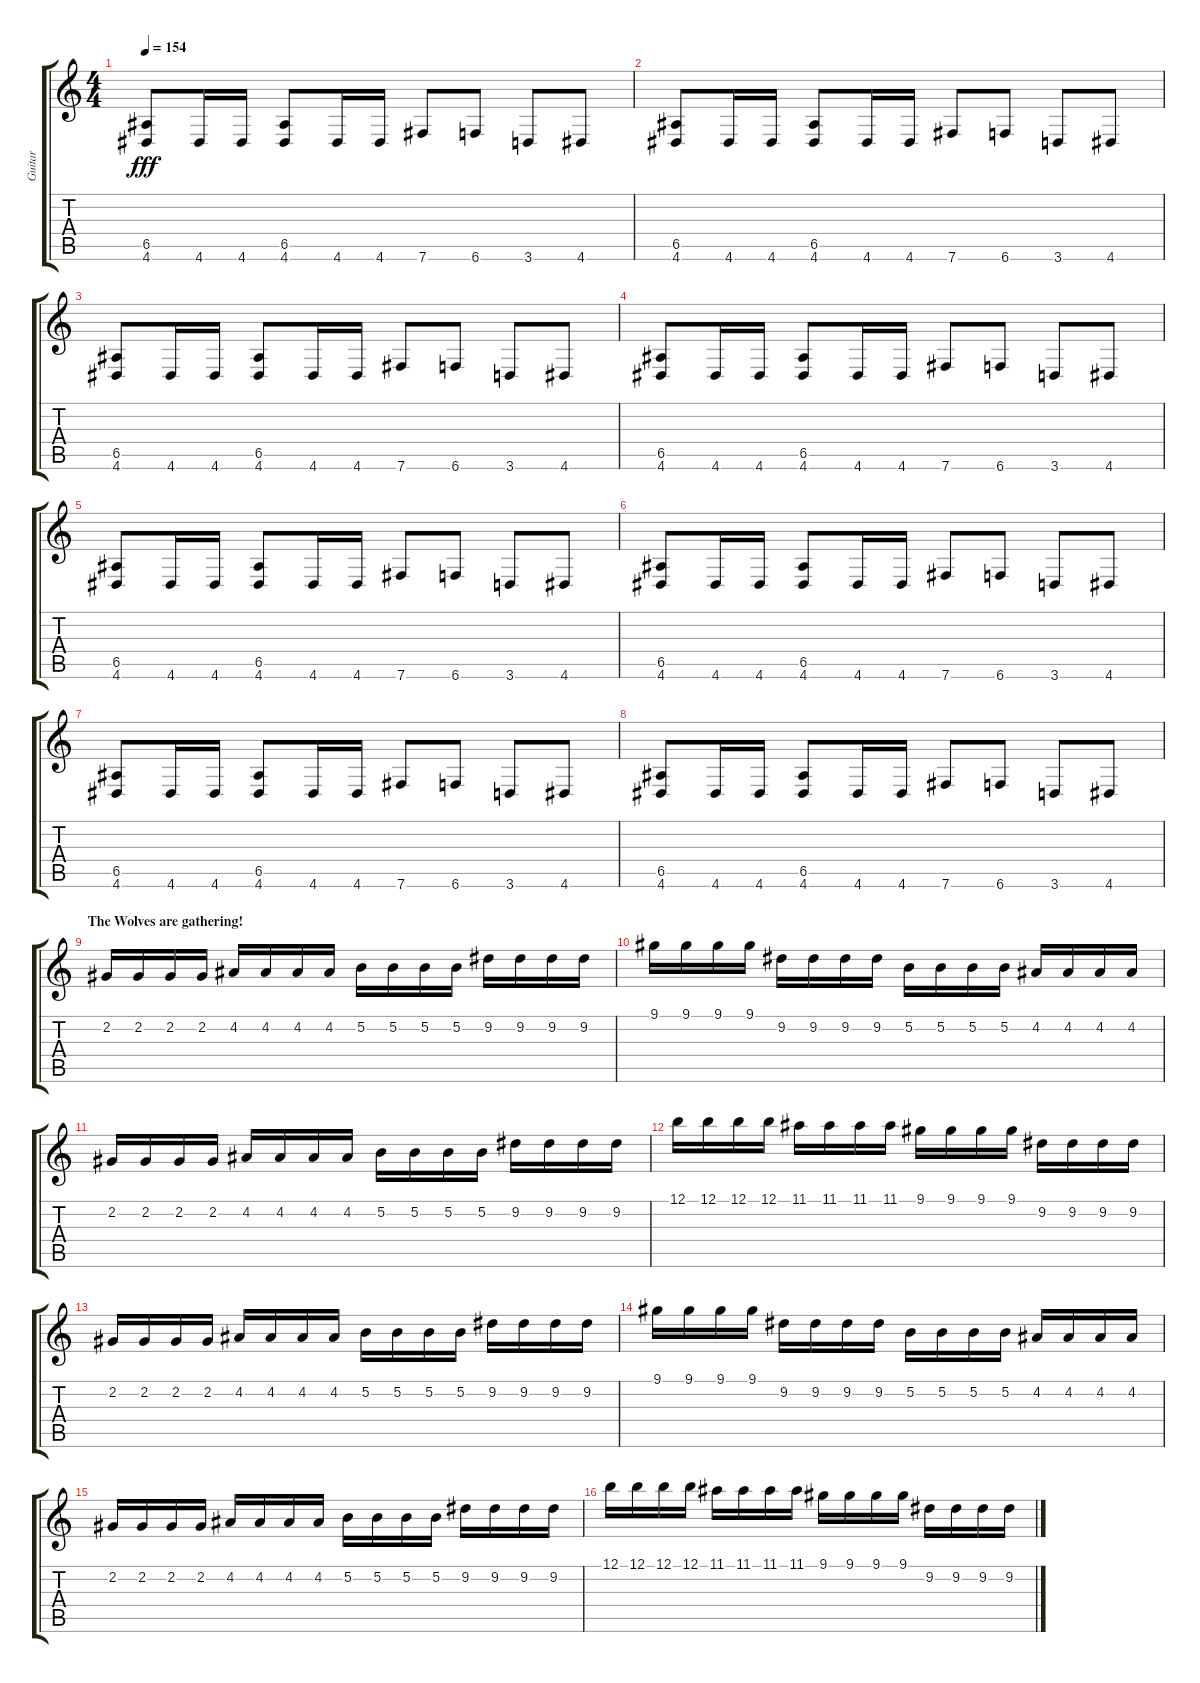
\track ("Guitar" "Guitar") {instrument distortionguitar}
\staff {score tabs}
\tuning (B3 Gb3 D3 A2 E2 B1) {hide}
\ts (4 4)
\tempo 154
\clef g2
\ks c
(6.5 4.6).8{dy fff} 4.6.16 4.6.16 (6.5 4.6).8 4.6.16 4.6.16 7.6.8 6.6.8 3.6.8 4.6.8 |
(6.5 4.6).8 4.6.16 4.6.16 (6.5 4.6).8 4.6.16 4.6.16 7.6.8 6.6.8 3.6.8 4.6.8 |
(6.5 4.6).8 4.6.16 4.6.16 (6.5 4.6).8 4.6.16 4.6.16 7.6.8 6.6.8 3.6.8 4.6.8 |
(6.5 4.6).8 4.6.16 4.6.16 (6.5 4.6).8 4.6.16 4.6.16 7.6.8 6.6.8 3.6.8 4.6.8 |
(6.5 4.6).8 4.6.16 4.6.16 (6.5 4.6).8 4.6.16 4.6.16 7.6.8 6.6.8 3.6.8 4.6.8 |
(6.5 4.6).8 4.6.16 4.6.16 (6.5 4.6).8 4.6.16 4.6.16 7.6.8 6.6.8 3.6.8 4.6.8 |
(6.5 4.6).8 4.6.16 4.6.16 (6.5 4.6).8 4.6.16 4.6.16 7.6.8 6.6.8 3.6.8 4.6.8 |
(6.5 4.6).8 4.6.16 4.6.16 (6.5 4.6).8 4.6.16 4.6.16 7.6.8 6.6.8 3.6.8 4.6.8 |
\section ("" "The Wolves are gathering!")
2.2.16 2.2.16 2.2.16 2.2.16 4.2.16 4.2.16 4.2.16 4.2.16 5.2.16 5.2.16 5.2.16 5.2.16 9.2.16 9.2.16 9.2.16 9.2.16 |
9.1.16 9.1.16 9.1.16 9.1.16 9.2.16 9.2.16 9.2.16 9.2.16 5.2.16 5.2.16 5.2.16 5.2.16 4.2.16 4.2.16 4.2.16 4.2.16 |
2.2.16 2.2.16 2.2.16 2.2.16 4.2.16 4.2.16 4.2.16 4.2.16 5.2.16 5.2.16 5.2.16 5.2.16 9.2.16 9.2.16 9.2.16 9.2.16 |
12.1.16 12.1.16 12.1.16 12.1.16 11.1.16 11.1.16 11.1.16 11.1.16 9.1.16 9.1.16 9.1.16 9.1.16 9.2.16 9.2.16 9.2.16 9.2.16 |
2.2.16 2.2.16 2.2.16 2.2.16 4.2.16 4.2.16 4.2.16 4.2.16 5.2.16 5.2.16 5.2.16 5.2.16 9.2.16 9.2.16 9.2.16 9.2.16 |
9.1.16 9.1.16 9.1.16 9.1.16 9.2.16 9.2.16 9.2.16 9.2.16 5.2.16 5.2.16 5.2.16 5.2.16 4.2.16 4.2.16 4.2.16 4.2.16 |
2.2.16 2.2.16 2.2.16 2.2.16 4.2.16 4.2.16 4.2.16 4.2.16 5.2.16 5.2.16 5.2.16 5.2.16 9.2.16 9.2.16 9.2.16 9.2.16 |
12.1.16 12.1.16 12.1.16 12.1.16 11.1.16 11.1.16 11.1.16 11.1.16 9.1.16 9.1.16 9.1.16 9.1.16 9.2.16 9.2.16 9.2.16 9.2.16
